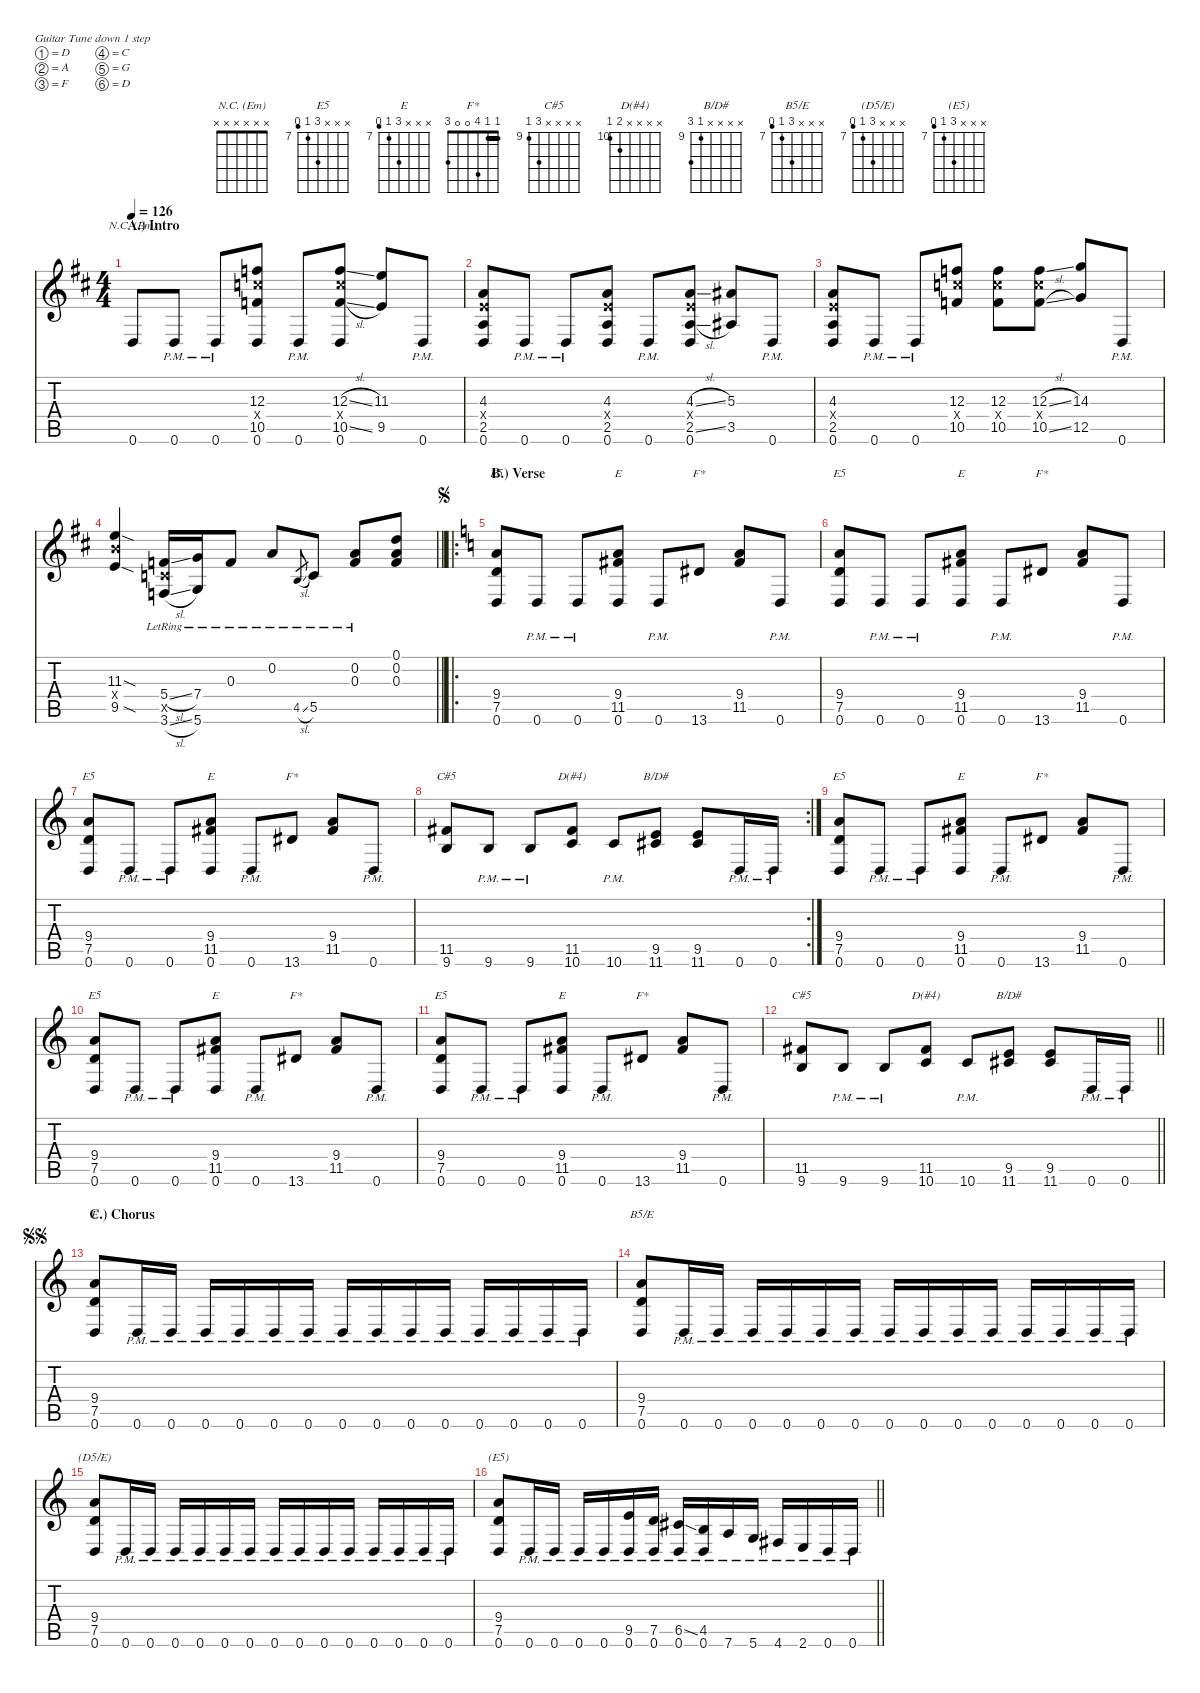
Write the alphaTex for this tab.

\defaultSystemsLayout 4
\hideDynamics
\bracketExtendMode nobrackets
\singleTrackTrackNamePolicy hidden
\multiTrackTrackNamePolicy hidden
\firstSystemTrackNameMode fullname
\firstSystemTrackNameOrientation horizontal
\otherSystemsTrackNameOrientation horizontal
\track ("Gtr. 1 (elec. w/dist.)" "od.guit.") {instrument overdrivenguitar}
\staff {score tabs}
\tuning (D4 A3 F3 C3 G2 D2)
\chord ("N.C. (Em)" x x x x x x)
\chord ("E5" x x x 9 7 6) {firstfret 7}
\chord ("E" x x x 9 11 8) {firstfret 9}
\chord ("F*" 1 1 4 0 0 3) {barre 1}
\chord ("C#5" x x x x 11 9) {firstfret 9}
\chord ("D(#4)" x x x x 11 10) {firstfret 10}
\chord ("B/D#" x x x x 9 11) {firstfret 9}
\chord ("E" x x x 9 7 6) {firstfret 7}
\chord ("B5/E" x x x 9 7 6) {firstfret 7}
\chord ("(D5/E)" x x x 9 7 6) {firstfret 7}
\chord ("(E5)" x x x 9 7 6) {firstfret 7}
\ts (4 4)
\beaming (8 2 2 2 2)
\section ("" "A.) Intro  ")
\tempo 126
\clef g2
\ks d
0.6{acc forcenatural}.8{ch "N.C. (Em)" dy f instrument overdrivenguitar beam Up} 0.6{pm acc forcenatural}.8{beam Up} 0.6{pm acc forcenatural}.8{beam Up} (12.3{acc forcenatural} 12.4{x acc forcenatural} 10.5{acc forcenatural} 0.6{acc forcenatural}).8{beam Up} 0.6{pm acc forcenatural}.8{beam Up} (12.3{sl acc forcenatural} 12.4{x acc forcenatural} 10.5{sl acc forcenatural} 0.6{acc forcenatural}).8{beam Up} (11.3{acc forcenatural} 9.5{acc forcenatural}).8{beam Up} 0.6{pm acc forcenatural}.8{beam Up} |
(4.3{acc forcenatural} 4.4{x acc forcenatural} 2.5{acc forcenatural} 0.6{acc forcenatural}).8{beam Up} 0.6{pm acc forcenatural}.8{beam Up} 0.6{pm acc forcenatural}.8{beam Up} (4.3{acc forcenatural} 4.4{x acc forcenatural} 2.5{acc forcenatural} 0.6{acc forcenatural}).8{beam Up} 0.6{pm acc forcenatural}.8{beam Up} (4.3{sl acc forcenatural} 4.4{x acc forcenatural} 2.5{sl acc forcenatural} 0.6{acc forcenatural}).8{beam Up} (5.3{acc #} 3.5{acc #}).8{beam Up} 0.6{pm acc forcenatural}.8{beam Up} |
(4.3{acc forcenatural} 4.4{x acc forcenatural} 2.5{acc forcenatural} 0.6{acc forcenatural}).8{beam Up} 0.6{pm acc forcenatural}.8{beam Up} 0.6{pm acc forcenatural}.8{beam Up} (12.3{acc forcenatural} 12.4{x acc forcenatural} 10.5{acc forcenatural}).8{beam Up} (12.3{acc forcenatural} 12.4{x acc forcenatural} 10.5{acc forcenatural}).8{beam Down} (12.3{sl acc forcenatural} 12.4{x acc forcenatural} 10.5{sl acc forcenatural}).8{beam Down} (14.3{acc forcenatural} 12.5{acc forcenatural}).8{beam Up} 0.6{pm acc forcenatural}.8{beam Up} |
\barLineRight lightlight
(11.3{sod acc forcenatural} 11.4{x acc forcenatural} 9.5{sod acc forcenatural}).4{beam Up} (5.4{sl lr acc forcenatural} 5.5{x acc forcenatural} 3.6{sl lr acc forcenatural}).16{beam Up} (7.4{lr acc forcenatural} 5.6{lr acc forcenatural}).16{beam Up} 0.3{lr acc forcenatural}.8{beam Up} 0.2{lr acc forcenatural}.8{beam Up} 4.5{sl lr acc forcenatural}.8{gr dy mf beam Up} 5.5{lr acc forcenatural}.8{dy f beam Up} (0.2{lr acc forcenatural} 0.3{lr acc forcenatural}).8{beam Up} (0.1{acc forcenatural} 0.2{acc forcenatural} 0.3{acc forcenatural}).8{beam Up} |
\ro
\section ("" "B.) Verse")
\jump segno
\ks c
(9.4 7.5 0.6).8{ch "E5" instrument distortionguitar beam Up} 0.6{pm}.8{beam Up} 0.6{pm}.8{beam Up} (9.4 11.5{acc #} 0.6).8{ch "E" beam Up} 0.6{pm}.8{beam Up} 13.6{acc #}.8{ch "F*" beam Up} (9.4 11.5{acc #}).8{beam Up} 0.6{pm}.8{beam Up} |
(9.4 7.5 0.6).8{ch "E5" beam Up} 0.6{pm}.8{beam Up} 0.6{pm}.8{beam Up} (9.4 11.5{acc #} 0.6).8{ch "E" beam Up} 0.6{pm}.8{beam Up} 13.6{acc #}.8{ch "F*" beam Up} (9.4 11.5{acc #}).8{beam Up} 0.6{pm}.8{beam Up} |
(9.4 7.5 0.6).8{ch "E5" beam Up} 0.6{pm}.8{beam Up} 0.6{pm}.8{beam Up} (9.4 11.5{acc #} 0.6).8{ch "E" beam Up} 0.6{pm}.8{beam Up} 13.6{acc #}.8{ch "F*" beam Up} (9.4 11.5{acc #}).8{beam Up} 0.6{pm}.8{beam Up} |
\rc 2
(11.5{acc #} 9.6).8{ch "C#5" beam Up} 9.6{pm}.8{beam Up} 9.6{pm}.8{beam Up} (11.5{acc #} 10.6).8{ch "D(#4)" beam Up} 10.6{pm}.8{beam Up} (9.5 11.6{acc #}).8{ch "B/D#" beam Up} (9.5 11.6{acc #}).8{beam Up} 0.6{pm}.16{beam Up} 0.6{pm}.16{beam Up} |
(9.4 7.5 0.6).8{ch "E5" beam Up} 0.6{pm}.8{beam Up} 0.6{pm}.8{beam Up} (9.4 11.5{acc #} 0.6).8{ch "E" beam Up} 0.6{pm}.8{beam Up} 13.6{acc #}.8{ch "F*" beam Up} (9.4 11.5{acc #}).8{beam Up} 0.6{pm}.8{beam Up} |
(9.4 7.5 0.6).8{ch "E5" beam Up} 0.6{pm}.8{beam Up} 0.6{pm}.8{beam Up} (9.4 11.5{acc #} 0.6).8{ch "E" beam Up} 0.6{pm}.8{beam Up} 13.6{acc #}.8{ch "F*" beam Up} (9.4 11.5{acc #}).8{beam Up} 0.6{pm}.8{beam Up} |
(9.4 7.5 0.6).8{ch "E5" beam Up} 0.6{pm}.8{beam Up} 0.6{pm}.8{beam Up} (9.4 11.5{acc #} 0.6).8{ch "E" beam Up} 0.6{pm}.8{beam Up} 13.6{acc #}.8{ch "F*" beam Up} (9.4 11.5{acc #}).8{beam Up} 0.6{pm}.8{beam Up} |
\barLineRight lightlight
(11.5{acc #} 9.6).8{ch "C#5" beam Up} 9.6{pm}.8{beam Up} 9.6{pm}.8{beam Up} (11.5{acc #} 10.6).8{ch "D(#4)" beam Up} 10.6{pm}.8{beam Up} (9.5 11.6{acc #}).8{ch "B/D#" beam Up} (9.5 11.6{acc #}).8{beam Up} 0.6{pm}.16{beam Up} 0.6{pm}.16{beam Up} |
\section ("" "C.) Chorus")
\jump segnosegno
(9.4 7.5 0.6).8{ch "E" beam Up} 0.6{pm}.16{beam Up} 0.6{pm}.16{beam Up} 0.6{pm}.16{beam Up} 0.6{pm}.16{beam Up} 0.6{pm}.16{beam Up} 0.6{pm}.16{beam Up} 0.6{pm}.16{beam Up} 0.6{pm}.16{beam Up} 0.6{pm}.16{beam Up} 0.6{pm}.16{beam Up} 0.6{pm}.16{beam Up} 0.6{pm}.16{beam Up} 0.6{pm}.16{beam Up} 0.6{pm}.16{beam Up} |
(9.4 7.5 0.6).8{ch "B5/E" beam Up} 0.6{pm}.16{beam Up} 0.6{pm}.16{beam Up} 0.6{pm}.16{beam Up} 0.6{pm}.16{beam Up} 0.6{pm}.16{beam Up} 0.6{pm}.16{beam Up} 0.6{pm}.16{beam Up} 0.6{pm}.16{beam Up} 0.6{pm}.16{beam Up} 0.6{pm}.16{beam Up} 0.6{pm}.16{beam Up} 0.6{pm}.16{beam Up} 0.6{pm}.16{beam Up} 0.6{pm}.16{beam Up} |
(9.4 7.5 0.6).8{ch "(D5/E)" beam Up} 0.6{pm}.16{beam Up} 0.6{pm}.16{beam Up} 0.6{pm}.16{beam Up} 0.6{pm}.16{beam Up} 0.6{pm}.16{beam Up} 0.6{pm}.16{beam Up} 0.6{pm}.16{beam Up} 0.6{pm}.16{beam Up} 0.6{pm}.16{beam Up} 0.6{pm}.16{beam Up} 0.6{pm}.16{beam Up} 0.6{pm}.16{beam Up} 0.6{pm}.16{beam Up} 0.6{pm}.16{beam Up} |
\barLineRight lightlight
(9.4 7.5 0.6).8{ch "(E5)" beam Up} 0.6{pm}.16{beam Up} 0.6{pm}.16{beam Up} 0.6{pm}.16{beam Up} 0.6{pm}.16{beam Up} (9.5 0.6{pm}).16{beam Up} (7.5 0.6{pm}).16{beam Up} (6.5{ss acc #} 0.6{pm}).16{beam Up} (4.5 0.6{pm}).16{beam Up} 7.6{pm}.16{beam Up} 5.6{pm}.16{beam Up} 4.6{pm acc #}.16{beam Up} 2.6{pm}.16{beam Up} 0.6{pm}.16{beam Up} 0.6{pm}.16{beam Up}
